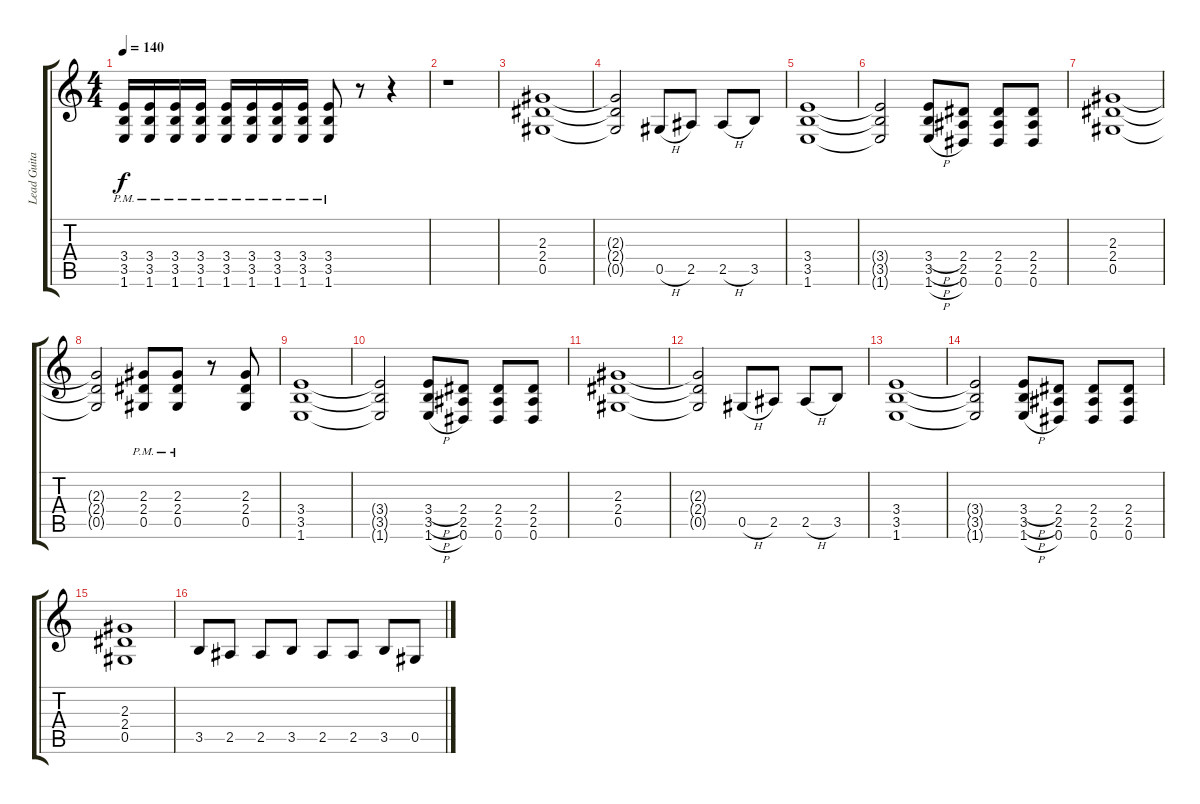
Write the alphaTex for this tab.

\track ("Lead Guitar" "Lead Guita") {instrument electricguitarclean}
\staff {score tabs}
\tuning (Eb4 Bb3 Gb3 Db3 Ab2 Eb2) {hide}
\ts (4 4)
\tempo 140
\clef g2
\ks c
(3.4{pm} 3.5{pm} 1.6{pm}).16{dy f} (3.4{pm} 3.5{pm} 1.6{pm}).16 (3.4{pm} 3.5{pm} 1.6{pm}).16 (3.4{pm} 3.5{pm} 1.6{pm}).16 (3.4{pm} 3.5{pm} 1.6{pm}).16 (3.4{pm} 3.5{pm} 1.6{pm}).16 (3.4{pm} 3.5{pm} 1.6{pm}).16 (3.4{pm} 3.5{pm} 1.6{pm}).16 (3.4{pm} 3.5{pm} 1.6{pm}).8 r.8 r.4 |
r.1 |
(2.3 2.4 0.5).1 |
(2.3{t} 2.4{t} 0.5{t}).2 0.5{h}.8 2.5.8 2.5{h}.8 3.5.8 |
(3.4 3.5 1.6).1 |
(3.4{t} 3.5{t} 1.6{t}).2 (3.4{h} 3.5{h} 1.6{h}).8 (2.4 2.5 0.6).8 (2.4 2.5 0.6).8 (2.4 2.5 0.6).8 |
(2.3 2.4 0.5).1 |
(2.3{t} 2.4{t} 0.5{t}).2 (2.3{pm} 2.4{pm} 0.5{pm}).8 (2.3{pm} 2.4{pm} 0.5{pm}).8 r.8 (2.3 2.4 0.5).8 |
(3.4 3.5 1.6).1 |
(3.4{t} 3.5{t} 1.6{t}).2 (3.4{h} 3.5{h} 1.6{h}).8 (2.4 2.5 0.6).8 (2.4 2.5 0.6).8 (2.4 2.5 0.6).8 |
(2.3 2.4 0.5).1 |
(2.3{t} 2.4{t} 0.5{t}).2 0.5{h}.8 2.5.8 2.5{h}.8 3.5.8 |
(3.4 3.5 1.6).1 |
(3.4{t} 3.5{t} 1.6{t}).2 (3.4{h} 3.5{h} 1.6{h}).8 (2.4 2.5 0.6).8 (2.4 2.5 0.6).8 (2.4 2.5 0.6).8 |
(2.3 2.4 0.5).1 |
3.5.8 2.5.8 2.5.8 3.5.8 2.5.8 2.5.8 3.5.8 0.5.8
